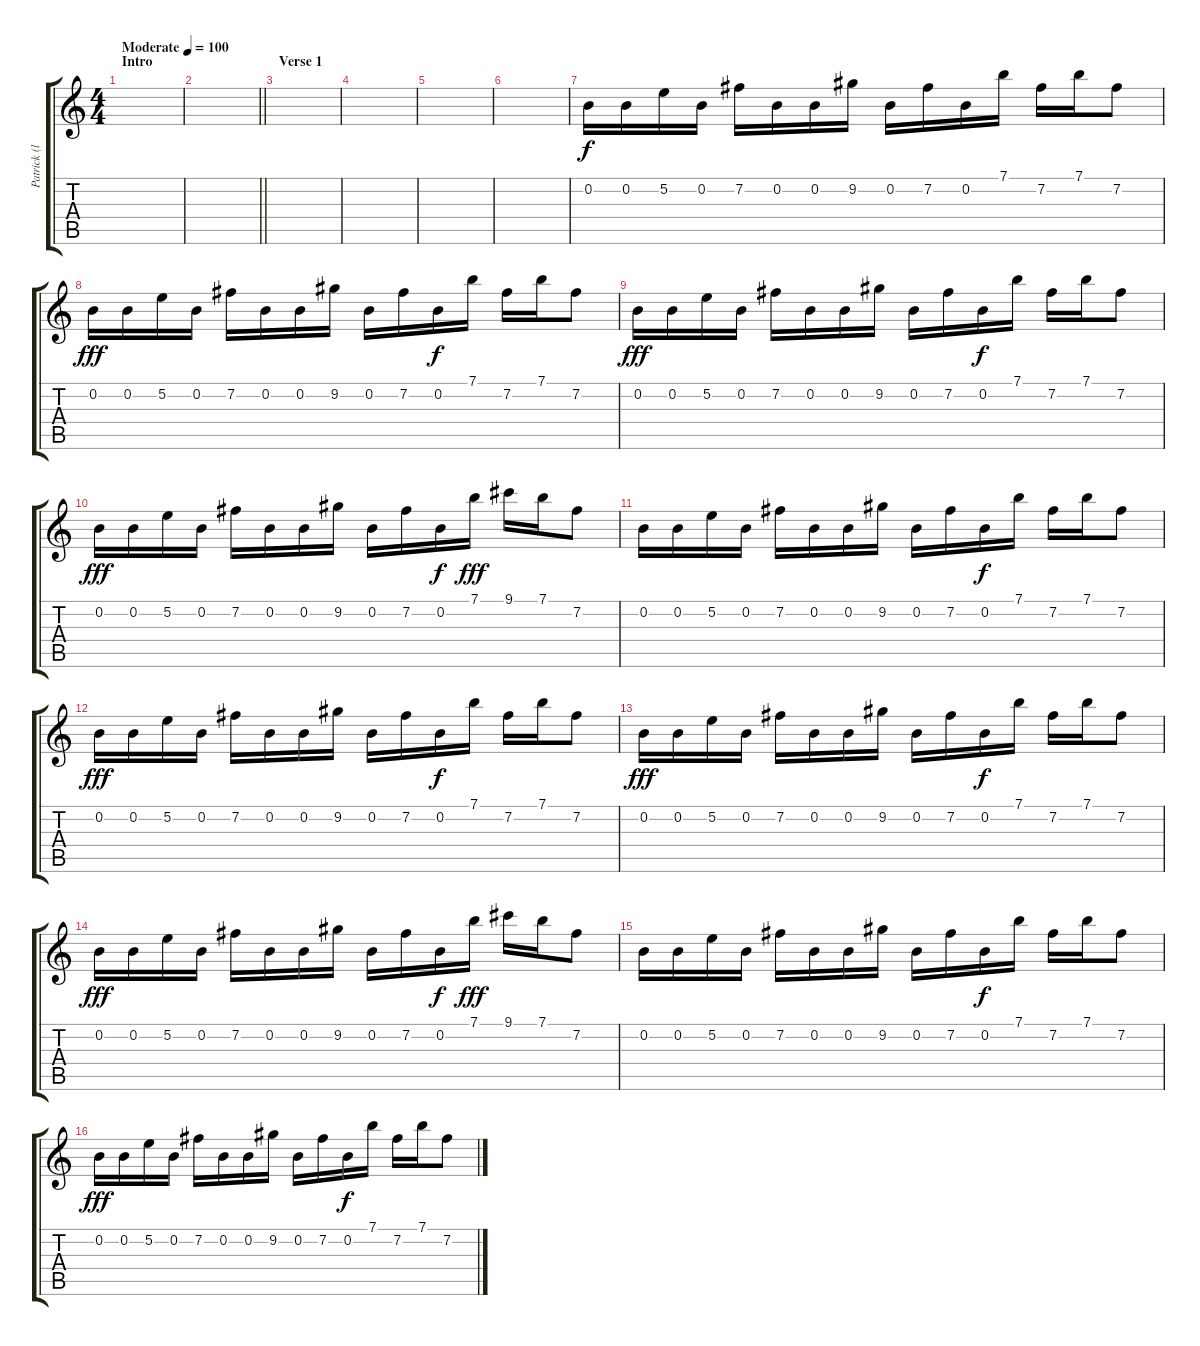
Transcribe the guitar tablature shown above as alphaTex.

\track ("Patrick (lead I)" "Patrick (l") {instrument overdrivenguitar}
\staff {score tabs}
\tuning (E4 B3 G3 D3 A2 D2) {hide}
\ts (4 4)
\section ("" "Intro")
\tempo (100 "Moderate")
\clef g2
\ks c
|
\barLineRight lightlight
|
\section ("" "Verse 1")
|
|
|
|
0.2.16 0.2.16 5.2.16 0.2.16 7.2.16 0.2.16 0.2.16 9.2.16 0.2.16 7.2.16 0.2.16{dy f} 7.1.16 7.2.16 7.1.16 7.2.8 |
0.2.16{dy fff} 0.2.16 5.2.16 0.2.16 7.2.16 0.2.16 0.2.16 9.2.16 0.2.16 7.2.16 0.2.16{dy f} 7.1.16 7.2.16 7.1.16 7.2.8 |
0.2.16{dy fff} 0.2.16 5.2.16 0.2.16 7.2.16 0.2.16 0.2.16 9.2.16 0.2.16 7.2.16 0.2.16{dy f} 7.1.16 7.2.16 7.1.16 7.2.8 |
0.2.16{dy fff} 0.2.16 5.2.16 0.2.16 7.2.16 0.2.16 0.2.16 9.2.16 0.2.16 7.2.16 0.2.16{dy f} 7.1.16{dy fff} 9.1.16 7.1.16 7.2.8 |
0.2.16 0.2.16 5.2.16 0.2.16 7.2.16 0.2.16 0.2.16 9.2.16 0.2.16 7.2.16 0.2.16{dy f} 7.1.16 7.2.16 7.1.16 7.2.8 |
0.2.16{dy fff} 0.2.16 5.2.16 0.2.16 7.2.16 0.2.16 0.2.16 9.2.16 0.2.16 7.2.16 0.2.16{dy f} 7.1.16 7.2.16 7.1.16 7.2.8 |
0.2.16{dy fff} 0.2.16 5.2.16 0.2.16 7.2.16 0.2.16 0.2.16 9.2.16 0.2.16 7.2.16 0.2.16{dy f} 7.1.16 7.2.16 7.1.16 7.2.8 |
0.2.16{dy fff} 0.2.16 5.2.16 0.2.16 7.2.16 0.2.16 0.2.16 9.2.16 0.2.16 7.2.16 0.2.16{dy f} 7.1.16{dy fff} 9.1.16 7.1.16 7.2.8 |
0.2.16 0.2.16 5.2.16 0.2.16 7.2.16 0.2.16 0.2.16 9.2.16 0.2.16 7.2.16 0.2.16{dy f} 7.1.16 7.2.16 7.1.16 7.2.8 |
0.2.16{dy fff} 0.2.16 5.2.16 0.2.16 7.2.16 0.2.16 0.2.16 9.2.16 0.2.16 7.2.16 0.2.16{dy f} 7.1.16 7.2.16 7.1.16 7.2.8
